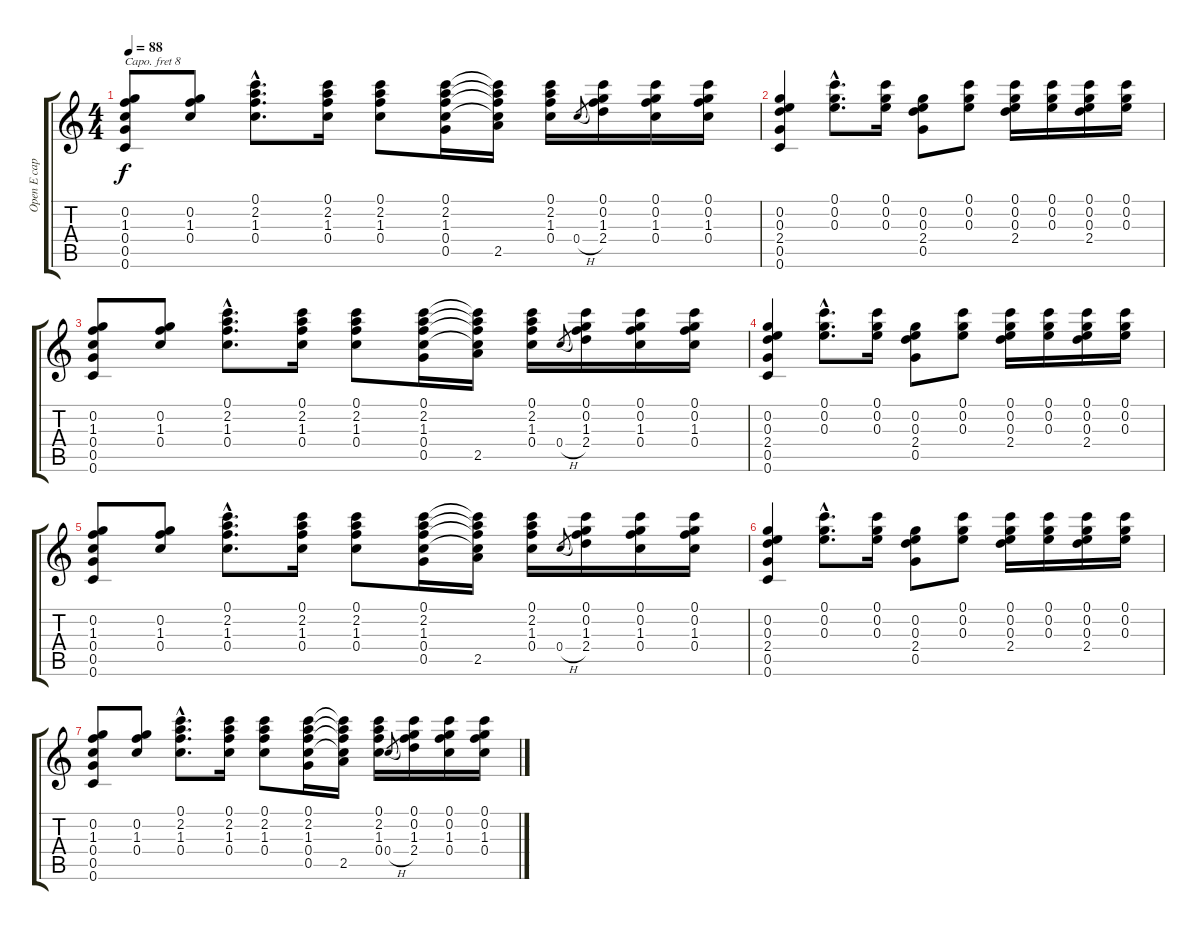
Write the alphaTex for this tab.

\track ("Open E capo on 8" "Open E cap") {instrument acousticguitarsteel}
\staff {score tabs}
\capo 8
\tuning (E4 B3 Ab3 E3 B2 E2) {hide}
\ts (4 4)
\tempo 88
\clef g2
\ks c
(0.2 1.3 0.4 0.5 0.6).8{dy f} (0.2 1.3 0.4).8 (0.1{hac} 2.2{hac} 1.3{hac} 0.4{hac}).8{d} (0.1 2.2 1.3 0.4).16 (0.1 2.2 1.3 0.4).8 (0.1 2.2 1.3 0.4 0.5).16 (0.1{t} 2.2{t} 1.3{t} 0.4{t} 2.5).16 (0.1 2.2 1.3 0.4).16 0.4{h}.8{gr} (0.1 0.2 1.3 2.4).16 (0.1 0.2 1.3 0.4).16 (0.1 0.2 1.3 0.4).16 |
(0.2 0.3 2.4 0.5 0.6).4 (0.1{hac} 0.2{hac} 0.3{hac}).8{d} (0.1 0.2 0.3).16 (0.2 0.3 2.4 0.5).8 (0.1 0.2 0.3).8 (0.1 0.2 0.3 2.4).16 (0.1 0.2 0.3).16 (0.1 0.2 0.3 2.4).16 (0.1 0.2 0.3).16 |
(0.2 1.3 0.4 0.5 0.6).8 (0.2 1.3 0.4).8 (0.1{hac} 2.2{hac} 1.3{hac} 0.4{hac}).8{d} (0.1 2.2 1.3 0.4).16 (0.1 2.2 1.3 0.4).8 (0.1 2.2 1.3 0.4 0.5).16 (0.1{t} 2.2{t} 1.3{t} 0.4{t} 2.5).16 (0.1 2.2 1.3 0.4).16 0.4{h}.8{gr} (0.1 0.2 1.3 2.4).16 (0.1 0.2 1.3 0.4).16 (0.1 0.2 1.3 0.4).16 |
(0.2 0.3 2.4 0.5 0.6).4 (0.1{hac} 0.2{hac} 0.3{hac}).8{d} (0.1 0.2 0.3).16 (0.2 0.3 2.4 0.5).8 (0.1 0.2 0.3).8 (0.1 0.2 0.3 2.4).16 (0.1 0.2 0.3).16 (0.1 0.2 0.3 2.4).16 (0.1 0.2 0.3).16 |
(0.2 1.3 0.4 0.5 0.6).8 (0.2 1.3 0.4).8 (0.1{hac} 2.2{hac} 1.3{hac} 0.4{hac}).8{d} (0.1 2.2 1.3 0.4).16 (0.1 2.2 1.3 0.4).8 (0.1 2.2 1.3 0.4 0.5).16 (0.1{t} 2.2{t} 1.3{t} 0.4{t} 2.5).16 (0.1 2.2 1.3 0.4).16 0.4{h}.8{gr} (0.1 0.2 1.3 2.4).16 (0.1 0.2 1.3 0.4).16 (0.1 0.2 1.3 0.4).16 |
(0.2 0.3 2.4 0.5 0.6).4{volume 0} (0.1{hac} 0.2{hac} 0.3{hac}).8{d} (0.1 0.2 0.3).16 (0.2 0.3 2.4 0.5).8 (0.1 0.2 0.3).8 (0.1 0.2 0.3 2.4).16 (0.1 0.2 0.3).16 (0.1 0.2 0.3 2.4).16 (0.1 0.2 0.3).16 |
(0.2 1.3 0.4 0.5 0.6).8 (0.2 1.3 0.4).8 (0.1{hac} 2.2{hac} 1.3{hac} 0.4{hac}).8{d} (0.1 2.2 1.3 0.4).16 (0.1 2.2 1.3 0.4).8 (0.1 2.2 1.3 0.4 0.5).16 (0.1{t} 2.2{t} 1.3{t} 0.4{t} 2.5).16 (0.1 2.2 1.3 0.4).16 0.4{h}.8{gr} (0.1 0.2 1.3 2.4).16 (0.1 0.2 1.3 0.4).16 (0.1 0.2 1.3 0.4).16
